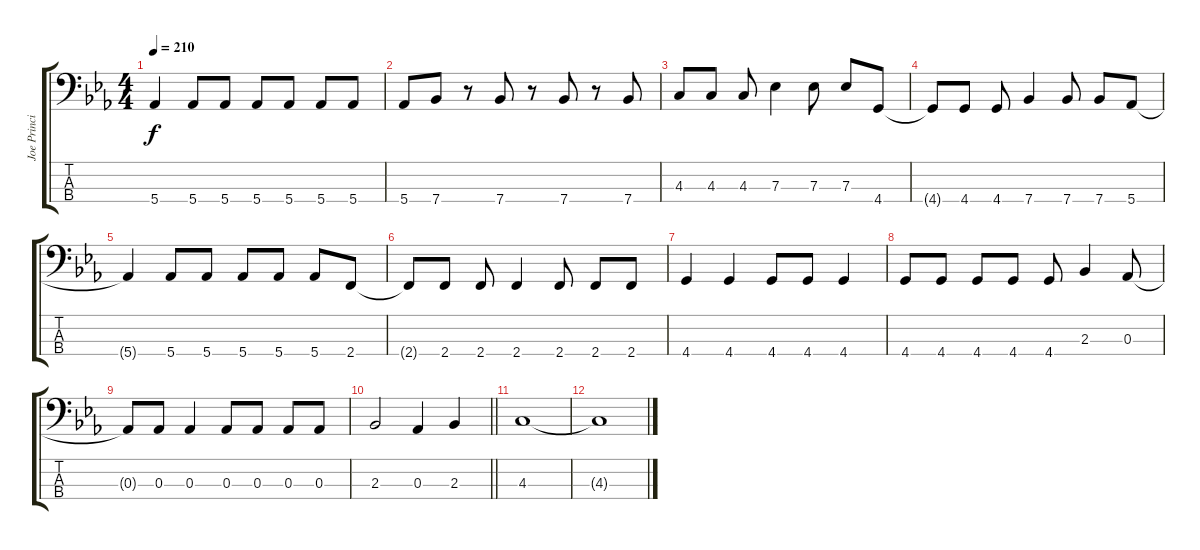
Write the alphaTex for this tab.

\track ("Joe Principe" "Joe Princi") {instrument electricbassfinger}
\staff {score tabs}
\tuning (Gb2 Db2 Ab1 Eb1) {hide}
\ts (4 4)
\tempo 210
\clef f4
\ks eb
5.4{t}.4{dy f} 5.4.8 5.4.8 5.4.8 5.4.8 5.4.8 5.4.8 |
5.4.8 7.4.8 r.8 7.4.8 r.8 7.4.8 r.8 7.4.8 |
4.3.8 4.3.8 4.3.8 7.3.4 7.3.8 7.3.8 4.4.8 |
4.4{t}.8 4.4.8 4.4.8 7.4.4 7.4.8 7.4.8 5.4.8 |
5.4{t}.4 5.4.8 5.4.8 5.4.8 5.4.8 5.4.8 2.4.8 |
2.4{t}.8 2.4.8 2.4.8 2.4.4 2.4.8 2.4.8 2.4.8 |
4.4.4 4.4.4 4.4.8 4.4.8 4.4.4 |
4.4.8 4.4.8 4.4.8 4.4.8 4.4.8 2.3.4 0.3.8 |
0.3{t}.8 0.3.8 0.3.4 0.3.8 0.3.8 0.3.8 0.3.8 |
\barLineRight lightlight
2.3.2 0.3.4 2.3.4 |
4.3.1 |
4.3{t}.1
